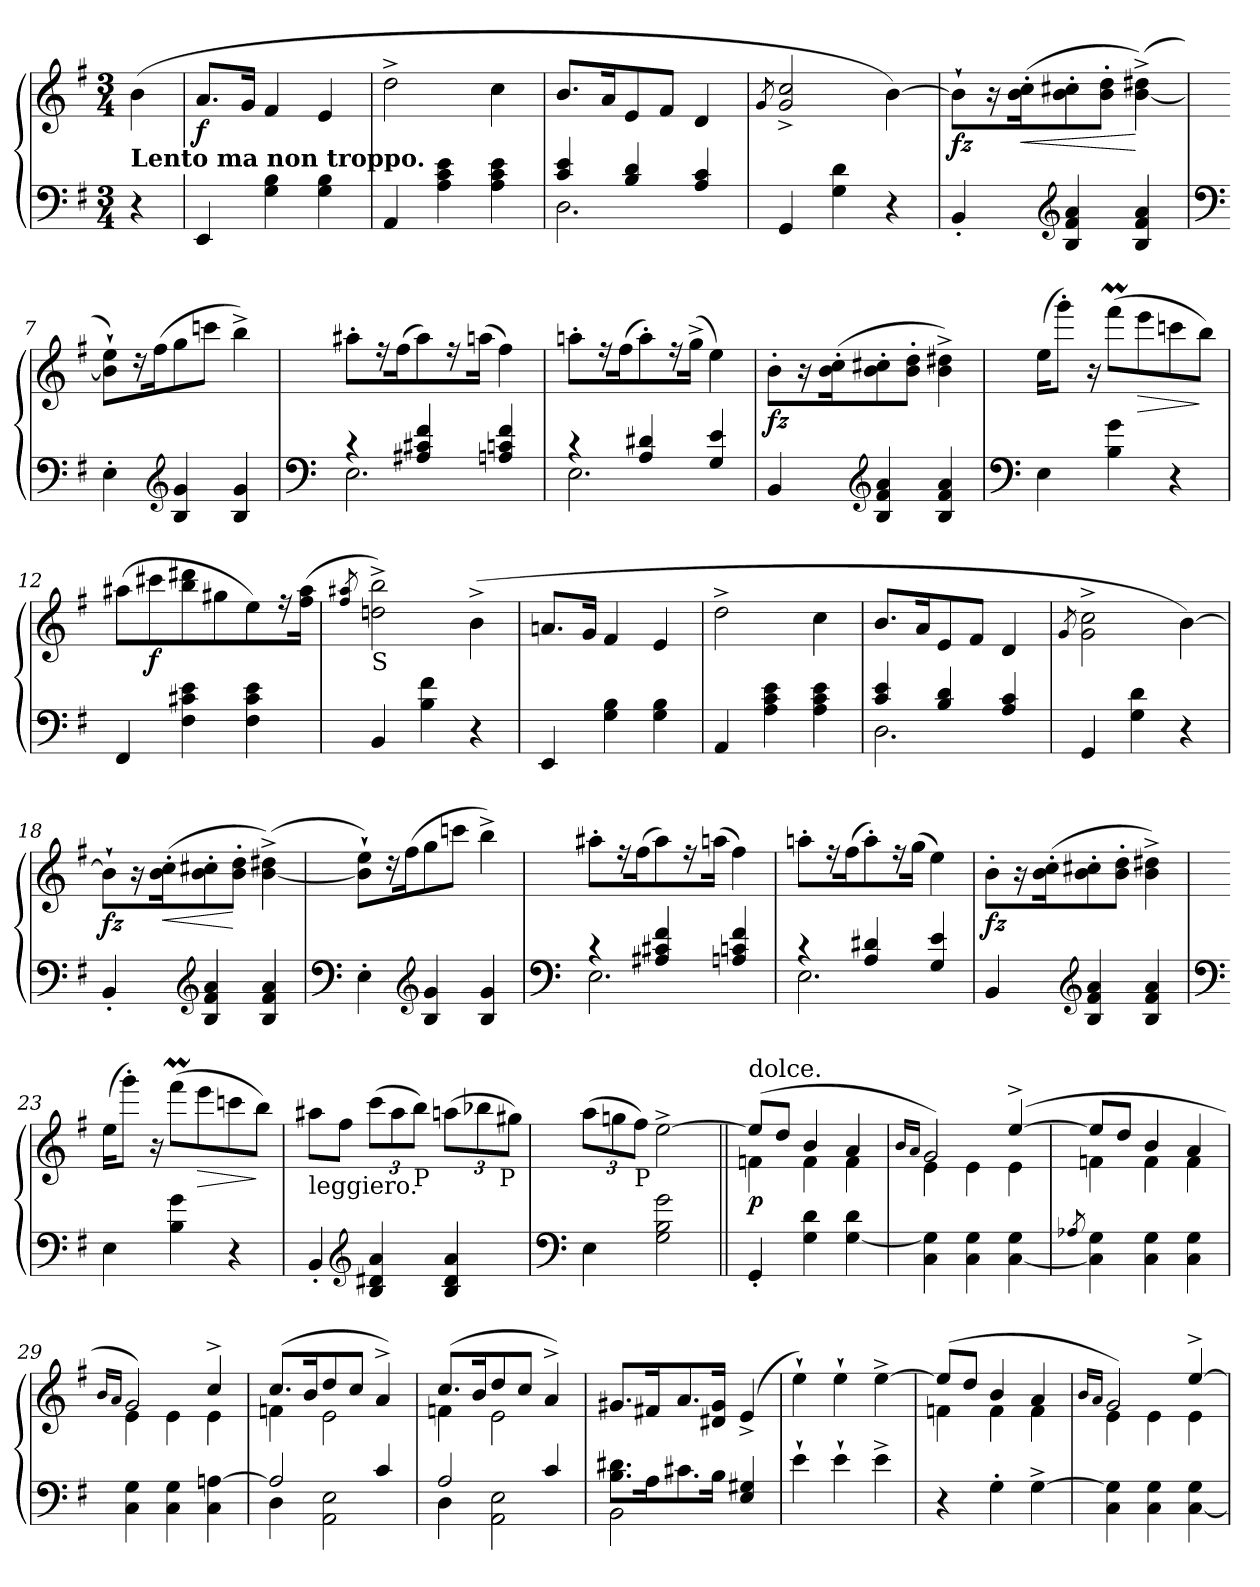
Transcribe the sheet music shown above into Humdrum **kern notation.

**kern	**kern	**dynam
*part1	*part1	*part1
*staff2	*staff1	*staff1/2
*clefF4	*clefG2	*
*k[f#]	*k[f#]	*
*e:	*e:	*
*M3/4	*M3/4	*
*MM144	*MM144	*
=1	=1	=1
!	!LO:TX:b:B:t=Lento ma non troppo.	!
4r	(>4b\	.
=2	=2	=2
!	!	!LO:DY:b
4EE/	8.a/L	f
.	16g/Jk	.
4G\ 4B\	4f#/	.
4G\ 4B\	4e/	.
=3	=3	=3
4AA/	2dd^\	.
4A\ 4c\ 4e\	.	.
4A\ 4c\ 4e\	4cc\	.
=4	=4	=4
*^	*	*
4c/ 4e/	2.D\	8.b/L	.
.	.	16a/K	.
4B/ 4d/	.	8e/	.
.	.	8f#/J	.
4A/ 4c/	.	4d/	.
*v	*v	*	*
=5	=5	=5
.	8qg/	.
4GG/	2g/^ 2cc/^	.
4G\ 4d\	.	.
4r	[4b\)	.
=6	=6	=6
!	!	!LO:DY:b
4BB'/	8b`\L]	fz
.	16r	.
!	!	!LO:HP:b
.	(>16b\' 16cc\'K	<
*clefG2	*	*
4B/ 4f#/ 4a/	8b\' 8cc#X\'	.
.	8b\' 8dd\'J	.
4B/ 4f#/ 4a/	(<[4b\^ 4dd#X\^)	[
=7	=7	=7
*clefF4	*	*
4E'\	8b\]` 8ee\`L)	.
.	16r	.
.	(>16ff#\K	.
*clefG2	*	*
4B/ 4g/	8gg\	.
.	8cccn\J	.
4B/ 4g/	4bb^\)	.
!!LO:LB:g=z
=8	=8	=8
*clefF4	*	*
*^	*	*
4r	2.E\	8aa#X'\L	.
.	.	16r	.
.	.	(>16ff#\K	.
4A#X/ 4c#X/ 4f#/	.	8aa#\)	.
.	.	16r	.
.	.	(>16aan\Jk	.
4An/ 4cn/ 4f#/	.	4ff#\)	.
=9	=9	=9	=9
4r	2.E\	8aan'\L	.
.	.	16r	.
.	.	(>16ff#\K	.
4A/ 4d#X/	.	8aa'\)	.
.	.	16r	.
.	.	(>16gg^\Jk	.
4G/ 4e/	.	4ee\)	.
*v	*v	*	*
=10	=10	=10
!	!	!LO:DY:b
4BB/	8b'\L	fz
.	16r	.
.	(>16b\' 16cc\'K	.
*clefG2	*	*
4B/ 4f#/ 4a/	8b\' 8cc#X\'	.
.	8b\' 8dd\'J	.
4B/ 4f#/ 4a/	4b\^ 4dd#X\^)	.
=11	=11	=11
*clefF4	*	*
4E\	(>16ee\KL	.
.	8ggg'\J)	.
.	16r	.
4B\ 4g\	(>8fff#m\L	.
!	!	!LO:HP:b
.	8eee\	>
4r	8cccn\	.
.	8bb\J)	]
=12	=12	=12
4FF#/	(>8aa#X\L	.
!	!	!LO:DY:b
.	8ccc#X\	f
4F#\ 4c#X\ 4e\	8bb\ 8ddd#X\	.
.	8gg#X\	.
4F#\ 4c#\ 4e\	8ee\)	.
.	16r	.
.	(>16ff#\ 16aa#\Jk	.
!!LO:LB:g=z
=13	=13	=13
.	8qff#/ 8qaa#X/	.
!	!LO:TX:b:t=S	!
4BB/	2ddn\^ 2bb\^)	.
4B\ 4f#\	.	.
4r	(>4b^\	.
=14	=14	=14
4EE/	8.an/L	.
.	16g/Jk	.
4G\ 4B\	4f#/	.
4G\ 4B\	4e/	.
=15	=15	=15
4AA/	2dd^\	.
4A\ 4c\ 4e\	.	.
4A\ 4c\ 4e\	4cc\	.
=16	=16	=16
*^	*	*
4c/ 4e/	2.D\	8.b/L	.
.	.	16a/K	.
4B/ 4d/	.	8e/	.
.	.	8f#/J	.
4A/ 4c/	.	4d/	.
*v	*v	*	*
=17	=17	=17
.	8qg/	.
4GG/	2g\^ 2cc\^	.
4G\ 4d\	.	.
4r	[4b\)	.
=18	=18	=18
!	!	!LO:DY:b
4BB'/	8b`\L]	fz
.	16r	.
!	!	!LO:HP:b
.	(>16b\' 16cc\'K	<
*clefG2	*	*
4B/ 4f#/ 4a/	8b\' 8cc#X\'	.
.	8b\' 8dd\'J	[
4B/ 4f#/ 4a/	(>[4b\^ 4dd#X\^)	.
=19	=19	=19
*clefF4	*	*
4E'\	8b\]` 8ee\`L)	.
.	16r	.
.	(>16ff#\K	.
*clefG2	*	*
4B/ 4g/	8gg\	.
.	8cccn\J	.
4B/ 4g/	4bb^\)	.
!!LO:LB:g=z
=20	=20	=20
*clefF4	*	*
*^	*	*
4r	2.E\	8aa#X'\L	.
.	.	16r	.
.	.	(>16ff#\K	.
4A#X/ 4c#X/ 4f#/	.	8aa#\)	.
.	.	16r	.
.	.	(>16aan\Jk	.
4An/ 4cn/ 4f#/	.	4ff#\)	.
=21	=21	=21	=21
4r	2.E\	8aan'\L	.
.	.	16r	.
.	.	(>16ff#\K	.
4A/ 4d#X/	.	8aa'\)	.
.	.	16r	.
.	.	(>16gg\Jk	.
4G/ 4e/	.	4ee\)	.
*v	*v	*	*
=22	=22	=22
!	!	!LO:DY:b
4BB/	8b'\L	fz
.	16r	.
.	(>16b\' 16cc\'K	.
*clefG2	*	*
4B/ 4f#/ 4a/	8b\' 8cc#X\'	.
.	8b\' 8dd\'J	.
4B/ 4f#/ 4a/	4b\^ 4dd#X\^)	.
=23	=23	=23
*clefF4	*	*
4E\	(>16ee\KL	.
.	8ggg'\J)	.
.	16r	.
4B\ 4g\	(>8fff#m\L	.
!	!	!LO:HP:b
.	8eee\	>
4r	8cccn\	.
.	8bb\J)	]
=24	=24	=24
!	!LO:TX:b:t=leggiero.	!
4BB'/	8aa#X\L	.
.	8ff#\J	.
*clefG2	*	*
*	*Xbrackettup	*
4B/ 4d#X/ 4a/	(>12ccc\L	.
.	12aa#\	.
!	!LO:TX:b:t=P	!
.	12bb\J)	.
4B/ 4d#/ 4a/	(>12aan\L	.
.	12bb-X\	.
!	!LO:TX:b:t=P	!
.	12gg#X\J)	.
!!LO:LB:g=z
=25	=25	=25
*clefF4	*	*
4E\	(>12aa\L	.
.	12ggn\	.
!	!LO:TX:b:t=P	!
.	12ff#\J)	.
2G\ 2B\ 2g\	[2ee^\	.
=26||	=26||	=26||
*	*^	*
!	!LO:TX:a:t=dolce.	!	!
!	!	!	!LO:DY:b
4GG'/	(>8ee/L]	4fn\	p
.	8dd/J	.	.
4G\ 4d\	4b/	4f\	.
[4G\ 4d\	4a/	4f\	.
=27	=27	=27	=27
.	16qb/LL	.	.
.	16qa/JJ	.	.
4C\ 4G\]	2g/)	4e\	.
4C\ 4G\	.	4e\	.
[4C\ 4G\	(>[4ee^/	4e\	.
=28	=28	=28	=28
8qA-X/	.	.	.
4C\] 4G\	8ee/L]	4fn\	.
.	8dd/J	.	.
4C\ 4G\	4b/	4f\	.
4C\ 4G\	4a/	4f\	.
=29	=29	=29	=29
.	16qb/LL	.	.
.	16qa/JJ	.	.
4C\ 4G\	2g/)	4e\	.
4C\ 4G\	.	4e\	.
4C\ [4An\	4cc^/	4e\	.
=30	=30	=30	=30
*^	*	*	*
2A/]	4D\	(>8.cc/L	4fn\	.
.	.	16b/K	.	.
.	2AA\ 2E\	8dd/	2e\	.
.	.	8cc/J	.	.
4c/	.	4a^/)	.	.
=31	=31	=31	=31	=31
2A/	4D\	(>8.cc/L	4fn\	.
.	.	16b/K	.	.
.	2AA\ 2E\	8dd/	2e\	.
.	.	8cc/J	.	.
4c/	.	4a^/)	.	.
*	*	*v	*v	*
!!LO:PB:g=z
=32	=32	=32	=32
8.B\ 8.d#X\L	2BB\	8.g#X/L	.
16A\K	.	16f#X/K	.
8.c#X\	.	8.a/	.
16B\Jk	.	16d#X/ 16g#/Jk	.
4E/ 4G#X/	4ryy	(<4e^/	.
*v	*v	*	*
=33	=33	=33
4e`\	4ee`\)	.
4e`\	4ee`\	.
4e^\	[4ee^\	.
=34	=34	=34
*	*^	*
4r	(>8ee/L]	4fn\	.
.	8dd/J	.	.
4G'\	4b/	4f\	.
[4G^\	4a/	4f\	.
=35	=35	=35	=35
.	16qb/LL	.	.
.	16qa/JJ	.	.
4C\ 4G\]	2g/)	4e\	.
4C\ 4G\	.	4e\	.
[4C\ 4G\	[4ee^/	4e\	.
*	*v	*v	*
=	=	=
*-	*-	*-
